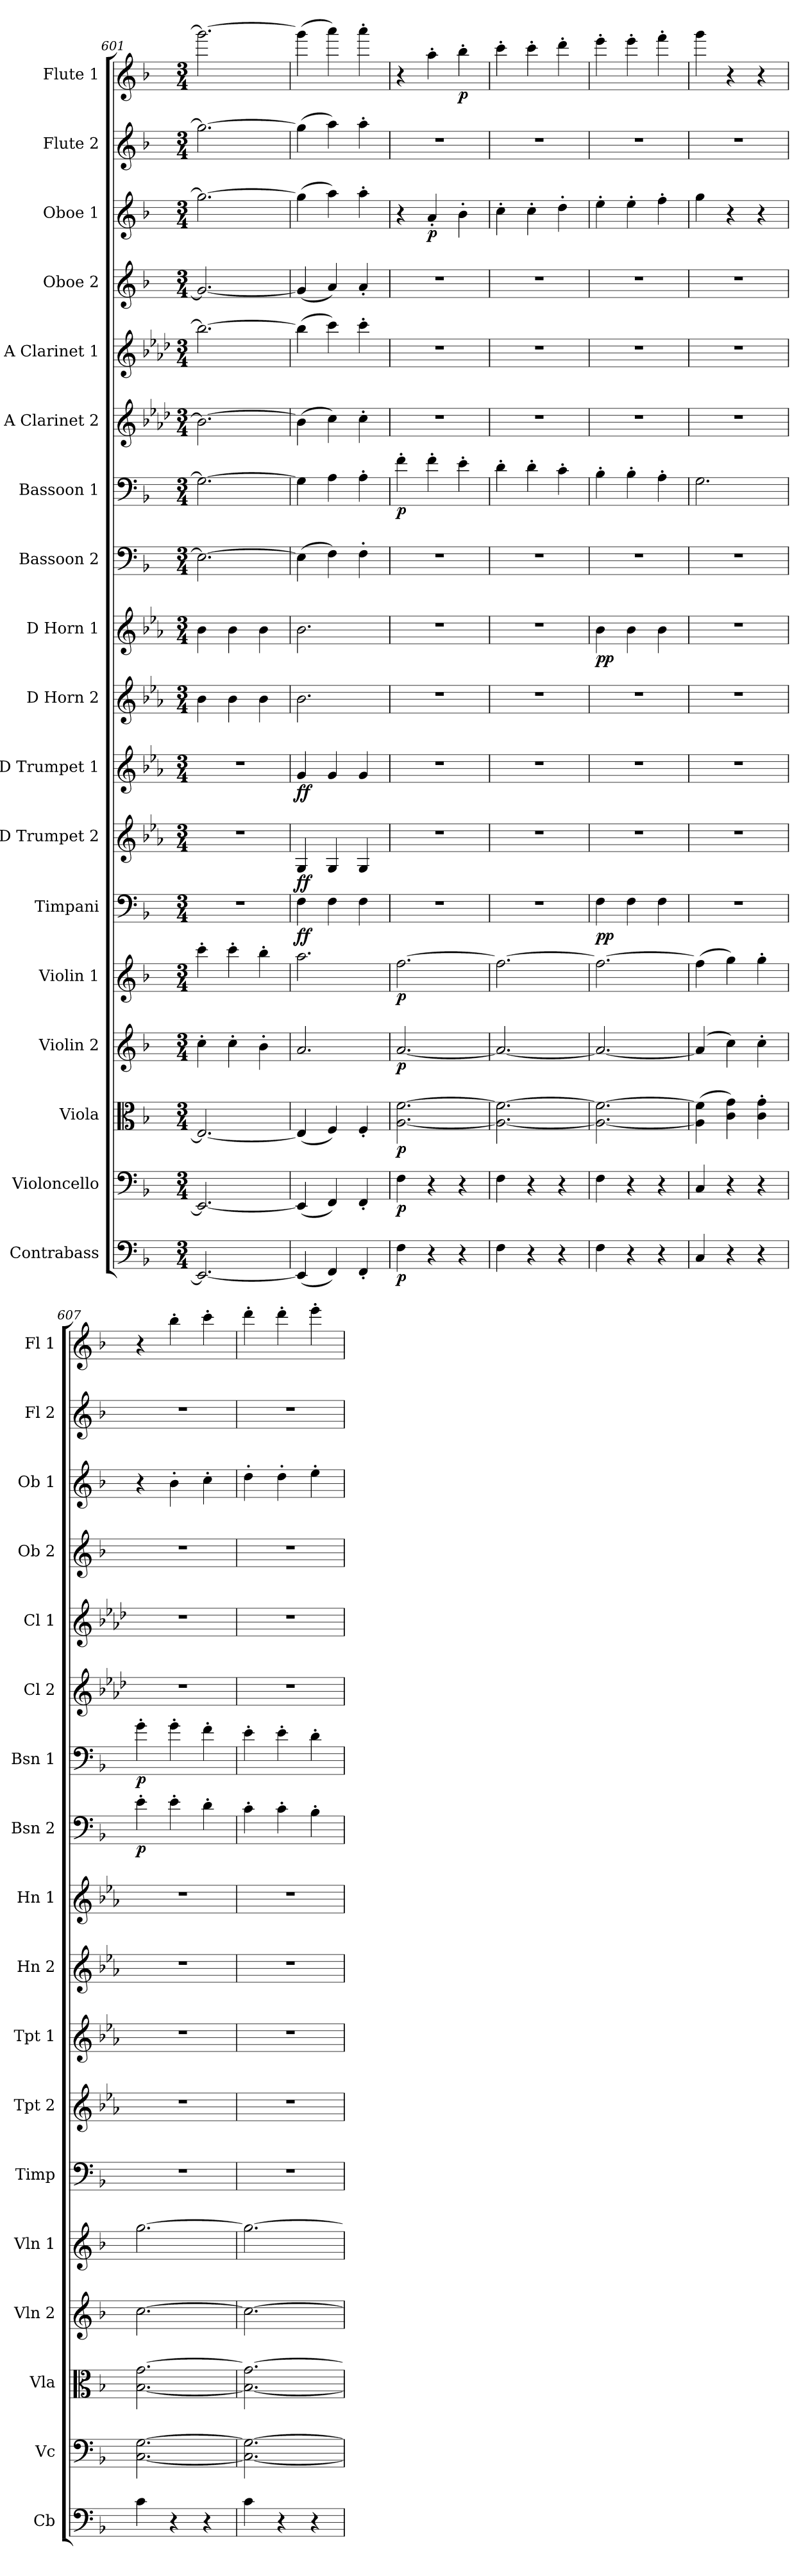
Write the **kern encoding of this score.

**kern	**dynam	**kern	**dynam	**kern	**dynam	**kern	**dynam	**kern	**dynam	**kern	**dynam	**kern	**dynam	**kern	**dynam	**kern	**kern	**dynam	**kern	**dynam	**kern	**dynam	**kern	**kern	**kern	**kern	**dynam	**kern	**kern	**dynam
*part18	*part18	*part17	*part17	*part16	*part16	*part15	*part15	*part14	*part14	*part13	*part13	*part12	*part12	*part11	*part11	*part10	*part9	*part9	*part8	*part8	*part7	*part7	*part6	*part5	*part4	*part3	*part3	*part2	*part1	*part1
*staff18	*staff18	*staff17	*staff17	*staff16	*staff16	*staff15	*staff15	*staff14	*staff14	*staff13	*staff13	*staff12	*staff12	*staff11	*staff11	*staff10	*staff9	*staff9	*staff8	*staff8	*staff7	*staff7	*staff6	*staff5	*staff4	*staff3	*staff3	*staff2	*staff1	*staff1
*I"Contrabass	*	*I"Violoncello	*	*I"Viola	*	*I"Violin 2	*	*I"Violin 1	*	*I"Timpani	*	*I"D Trumpet 2	*	*I"D Trumpet 1	*	*I"D Horn 2	*I"D Horn 1	*	*I"Bassoon 2	*	*I"Bassoon 1	*	*I"A Clarinet 2	*I"A Clarinet 1	*I"Oboe 2	*I"Oboe 1	*	*I"Flute 2	*I"Flute 1	*
*I'Cb	*	*I'Vc	*	*I'Vla	*	*I'Vln 2	*	*I'Vln 1	*	*I'Timp	*	*I'Tpt 2	*	*I'Tpt 1	*	*I'Hn 2	*I'Hn 1	*	*I'Bsn 2	*	*I'Bsn 1	*	*I'Cl 2	*I'Cl 1	*I'Ob 2	*I'Ob 1	*	*I'Fl 2	*I'Fl 1	*
*clefF4	*	*clefF4	*	*clefC3	*	*clefG2	*	*clefG2	*	*clefF4	*	*clefG2	*	*clefG2	*	*clefG2	*clefG2	*	*clefF4	*	*clefF4	*	*clefG2	*clefG2	*clefG2	*clefG2	*	*clefG2	*clefG2	*
*ITrd7c12	*	*	*	*	*	*	*	*	*	*	*	*ITrd-1c-2	*	*ITrd-1c-2	*	*ITrd6c10	*ITrd6c10	*	*	*	*	*	*ITrd2c3	*ITrd2c3	*	*	*	*	*	*
*k[b-]	*	*k[b-]	*	*k[b-]	*	*k[b-]	*	*k[b-]	*	*k[b-]	*	*k[b-]	*	*k[b-]	*	*k[b-]	*k[b-]	*	*k[b-]	*	*k[b-]	*	*k[b-]	*k[b-]	*k[b-]	*k[b-]	*	*k[b-]	*k[b-]	*
*M3/4	*	*M3/4	*	*M3/4	*	*M3/4	*	*M3/4	*	*M3/4	*	*M3/4	*	*M3/4	*	*M3/4	*M3/4	*	*M3/4	*	*M3/4	*	*M3/4	*M3/4	*M3/4	*M3/4	*	*M3/4	*M3/4	*
=601	=601	=601	=601	=601	=601	=601	=601	=601	=601	=601	=601	=601	=601	=601	=601	=601	=601	=601	=601	=601	=601	=601	=601	=601	=601	=601	=601	=601	=601	=601
2.EEE/_	.	2.EE/_	.	2.E/_	.	4cc'\	.	4ccc'\	.	2.r	.	2.r	.	2.r	.	4c\	4c\	.	2.E\_	.	2.G\_	.	2.g\_	2.gg\_	2.g/_	2.gg\_	.	2.gg\_	2.ggg\_	.
.	.	.	.	.	.	4cc'\	.	4ccc'\	.	.	.	.	.	.	.	4c\	4c\	.	.	.	.	.	.	.	.	.	.	.	.	.
.	.	.	.	.	.	4b-'\	.	4bb-'\	.	.	.	.	.	.	.	4c\	4c\	.	.	.	.	.	.	.	.	.	.	.	.	.
=602	=602	=602	=602	=602	=602	=602	=602	=602	=602	=602	=602	=602	=602	=602	=602	=602	=602	=602	=602	=602	=602	=602	=602	=602	=602	=602	=602	=602	=602	=602
!	!	!	!	!	!	!	!	!	!	!	!LO:DY:b	!	!LO:DY:b	!	!LO:DY:b	!	!	!	!	!	!	!	!	!	!	!	!	!	!	!
(4EEE/]	.	(4EE/]	.	(4E/]	.	2.a/	.	2.aa\	.	4F\	ff	4A/	ff	4a/	ff	2.c\	2.c\	.	(4E\]	.	4G\]	.	(4g\]	(4gg\]	(4g/]	(4gg\]	.	(4gg\]	(4ggg\]	.
4FFF/)	.	4FF/)	.	4F/)	.	.	.	.	.	4F\	.	4A/	.	4a/	.	.	.	.	4F\)	.	4A\	.	4a\)	4aa\)	4a/)	4aa\)	.	4aa\)	4aaa\)	.
4FFF'/	.	4FF'/	.	4F'/	.	.	.	.	.	4F\	.	4A/	.	4a/	.	.	.	.	4F'\	.	4A'\	.	4a'\	4aa'\	4a'/	4aa'\	.	4aa'\	4aaa'\	.
=603	=603	=603	=603	=603	=603	=603	=603	=603	=603	=603	=603	=603	=603	=603	=603	=603	=603	=603	=603	=603	=603	=603	=603	=603	=603	=603	=603	=603	=603	=603
!	!LO:DY:b	!	!LO:DY:b	!	!LO:DY:b	!	!LO:DY:b	!	!LO:DY:b	!	!	!	!	!	!	!	!	!	!	!	!	!LO:DY:b	!	!	!	!	!	!	!	!
4FF\	p	4F\	p	[2.A\ [2.f\	p	[2.a/	p	[2.ff\	p	2.r	.	2.r	.	2.r	.	2.r	2.r	.	2.r	.	4f'\	p	2.r	2.r	2.r	4r	.	2.r	4r	.
!	!	!	!	!	!	!	!	!	!	!	!	!	!	!	!	!	!	!	!	!	!	!	!	!	!	!	!LO:DY:b	!	!	!
4r	.	4r	.	.	.	.	.	.	.	.	.	.	.	.	.	.	.	.	.	.	4f'\	.	.	.	.	4a'/	p	.	4aa'\	.
!	!	!	!	!	!	!	!	!	!	!	!	!	!	!	!	!	!	!	!	!	!	!	!	!	!	!	!	!	!	!LO:DY:b
4r	.	4r	.	.	.	.	.	.	.	.	.	.	.	.	.	.	.	.	.	.	4e'\	.	.	.	.	4b-'\	.	.	4bb-'\	p
!!LO:PB:g=z
=604	=604	=604	=604	=604	=604	=604	=604	=604	=604	=604	=604	=604	=604	=604	=604	=604	=604	=604	=604	=604	=604	=604	=604	=604	=604	=604	=604	=604	=604	=604
4FF\	.	4F\	.	2.A\_ 2.f\_	.	2.a/_	.	2.ff\_	.	2.r	.	2.r	.	2.r	.	2.r	2.r	.	2.r	.	4d'\	.	2.r	2.r	2.r	4cc'\	.	2.r	4ccc'\	.
4r	.	4r	.	.	.	.	.	.	.	.	.	.	.	.	.	.	.	.	.	.	4d'\	.	.	.	.	4cc'\	.	.	4ccc'\	.
4r	.	4r	.	.	.	.	.	.	.	.	.	.	.	.	.	.	.	.	.	.	4c'\	.	.	.	.	4dd'\	.	.	4ddd'\	.
=605	=605	=605	=605	=605	=605	=605	=605	=605	=605	=605	=605	=605	=605	=605	=605	=605	=605	=605	=605	=605	=605	=605	=605	=605	=605	=605	=605	=605	=605	=605
!	!	!	!	!	!	!	!	!	!	!	!LO:DY:b	!	!	!	!	!	!	!LO:DY:b	!	!	!	!	!	!	!	!	!	!	!	!
4FF\	.	4F\	.	2.A\_ 2.f\_	.	2.a/_	.	2.ff\_	.	4F\	pp	2.r	.	2.r	.	2.r	4c\	pp	2.r	.	4B-'\	.	2.r	2.r	2.r	4ee'\	.	2.r	4eee'\	.
4r	.	4r	.	.	.	.	.	.	.	4F\	.	.	.	.	.	.	4c\	.	.	.	4B-'\	.	.	.	.	4ee'\	.	.	4eee'\	.
4r	.	4r	.	.	.	.	.	.	.	4F\	.	.	.	.	.	.	4c\	.	.	.	4A'\	.	.	.	.	4ff'\	.	.	4fff'\	.
=606	=606	=606	=606	=606	=606	=606	=606	=606	=606	=606	=606	=606	=606	=606	=606	=606	=606	=606	=606	=606	=606	=606	=606	=606	=606	=606	=606	=606	=606	=606
4CC/	.	4C/	.	(4A\] 4f\]	.	(4a/]	.	(4ff\]	.	2.r	.	2.r	.	2.r	.	2.r	2.r	.	2.r	.	2.G\	.	2.r	2.r	2.r	4gg\	.	2.r	4ggg\	.
4r	.	4r	.	4c\ 4g\)	.	4cc\)	.	4gg\)	.	.	.	.	.	.	.	.	.	.	.	.	.	.	.	.	.	4r	.	.	4r	.
4r	.	4r	.	4c\' 4g\'	.	4cc'\	.	4gg'\	.	.	.	.	.	.	.	.	.	.	.	.	.	.	.	.	.	4r	.	.	4r	.
=607	=607	=607	=607	=607	=607	=607	=607	=607	=607	=607	=607	=607	=607	=607	=607	=607	=607	=607	=607	=607	=607	=607	=607	=607	=607	=607	=607	=607	=607	=607
!	!	!	!	!	!	!	!	!	!	!	!	!	!	!	!	!	!	!	!	!LO:DY:b	!	!LO:DY:b	!	!	!	!	!	!	!	!
4C\	.	[2.C\ [2.G\	.	[2.B-\ [2.g\	.	[2.cc\	.	[2.gg\	.	2.r	.	2.r	.	2.r	.	2.r	2.r	.	4e'\	p	4g'\	p	2.r	2.r	2.r	4r	.	2.r	4r	.
4r	.	.	.	.	.	.	.	.	.	.	.	.	.	.	.	.	.	.	4e'\	.	4g'\	.	.	.	.	4b-'\	.	.	4bb-'\	.
4r	.	.	.	.	.	.	.	.	.	.	.	.	.	.	.	.	.	.	4d'\	.	4f'\	.	.	.	.	4cc'\	.	.	4ccc'\	.
=608	=608	=608	=608	=608	=608	=608	=608	=608	=608	=608	=608	=608	=608	=608	=608	=608	=608	=608	=608	=608	=608	=608	=608	=608	=608	=608	=608	=608	=608	=608
4C\	.	2.C\_ 2.G\_	.	2.B-\_ 2.g\_	.	2.cc\_	.	2.gg\_	.	2.r	.	2.r	.	2.r	.	2.r	2.r	.	4c'\	.	4e'\	.	2.r	2.r	2.r	4dd'\	.	2.r	4ddd'\	.
4r	.	.	.	.	.	.	.	.	.	.	.	.	.	.	.	.	.	.	4c'\	.	4e'\	.	.	.	.	4dd'\	.	.	4ddd'\	.
4r	.	.	.	.	.	.	.	.	.	.	.	.	.	.	.	.	.	.	4B-'\	.	4d'\	.	.	.	.	4ee'\	.	.	4eee'\	.
=	=	=	=	=	=	=	=	=	=	=	=	=	=	=	=	=	=	=	=	=	=	=	=	=	=	=	=	=	=	=
*-	*-	*-	*-	*-	*-	*-	*-	*-	*-	*-	*-	*-	*-	*-	*-	*-	*-	*-	*-	*-	*-	*-	*-	*-	*-	*-	*-	*-	*-	*-
